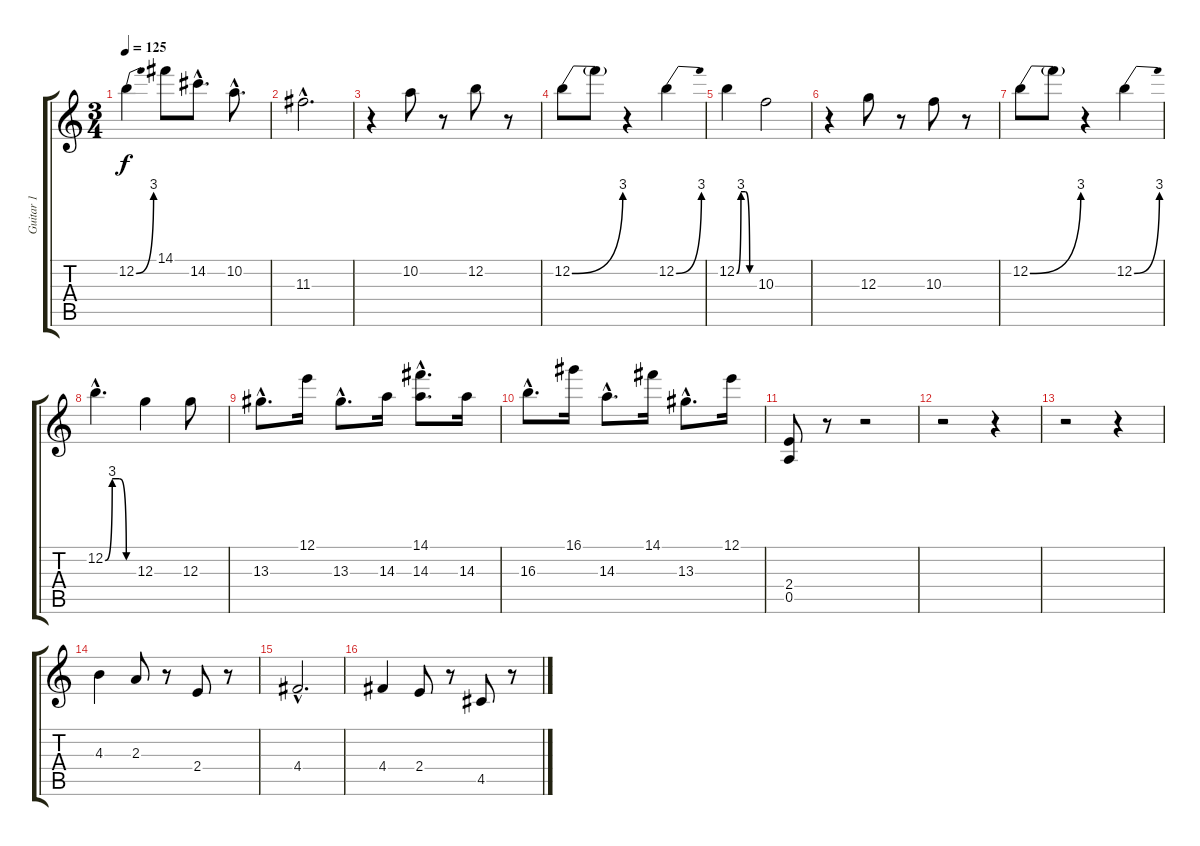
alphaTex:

\track ("Guitar 1" "Guitar 1") {instrument overdrivenguitar}
\staff {score tabs}
\tuning (E4 B3 G3 D3 A2 E2) {hide}
\ts (3 4)
\tempo 125
\clef g2
\ks c
12.2{be (bend 0 0 60 12)}.4{dy f} 14.1.8 14.2{hac}.8{d} 10.2{hac}.8{d} |
11.3{hac}.2{d} |
r.4 10.2.8 r.8 12.2.8 r.8 |
12.2{be (bend 0 0 60 12)}.8 12.2{t}.8 r.4 12.2{be (bend 0 0 60 12)}.4 |
12.2{be (custom 0 0 15 12 30 12 45 0 60 0)}.4 10.3.2 |
r.4 12.3.8 r.8 10.3.8 r.8 |
12.2{be (bend 0 0 60 12)}.8 12.2{t}.8 r.4 12.2{be (bend 0 0 60 12)}.4 |
12.2{be (custom 0 0 15 12 30 12 45 0 60 0) hac}.4{d} 12.3.4 12.3.8 |
13.3{hac}.8{d} 12.1.16 13.3{hac}.8{d} 14.3.16 (14.1{hac} 14.3{hac}).8{d} 14.3.16 |
16.3{hac}.8{d} 16.1.16 14.3{hac}.8{d} 14.1.16 13.3{hac}.8{d} 12.1.16 |
(2.4 0.5).8 r.8 r.2 |
r.2 r.4 |
r.2 r.4 |
4.3.4 2.3.8 r.8 2.4.8 r.8 |
4.4{hac}.2{d} |
4.4.4 2.4.8 r.8 4.5.8 r.8
